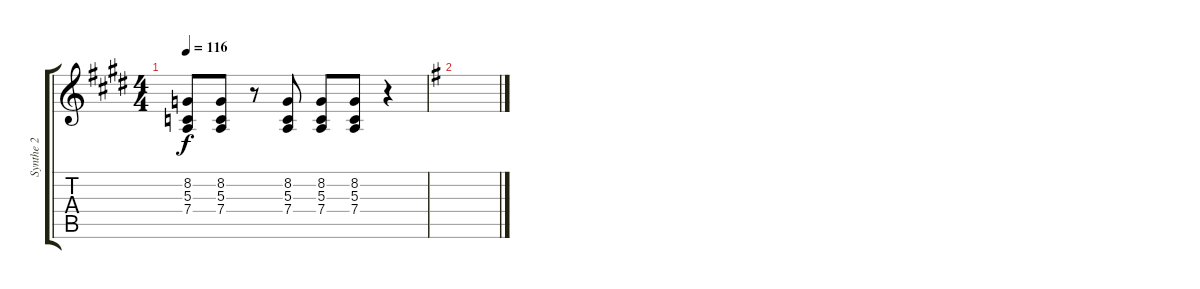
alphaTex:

\track ("Synthe 2" "Synthe 2") {instrument pad3polysynth}
\staff {score tabs}
\tuning (E4 B3 G3 D3 A2 E2) {hide}
\ts (4 4)
\tempo 116
\clef g2
\ks e
(8.2 5.3 7.4).8{dy f} (8.2 5.3 7.4).8 r.8 (8.2 5.3 7.4).8 (8.2 5.3 7.4).8 (8.2 5.3 7.4).8 r.4 |
\ks g
